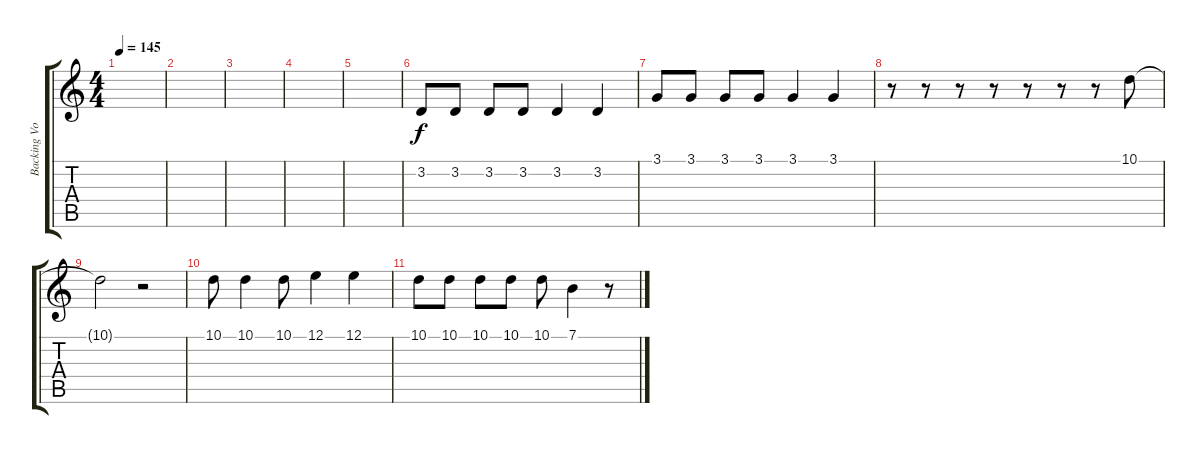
\track ("Backing Vocals" "Backing Vo") {instrument altosax}
\staff {score tabs}
\tuning (E4 B3 G3 D3 A2 E2) {hide}
\ts (4 4)
\tempo 145
\clef g2
\ks c
|
|
|
|
|
3.2.8 3.2.8 3.2.8 3.2.8 3.2.4 3.2.4 |
3.1.8 3.1.8 3.1.8 3.1.8 3.1.4 3.1.4 |
r.8 r.8 r.8 r.8 r.8 r.8 r.8 10.1.8 |
10.1{t}.2 r.2 |
10.1.8 10.1.4 10.1.8 12.1.4 12.1.4 |
10.1.8 10.1.8 10.1.8 10.1.8 10.1.8 7.1.4 r.8
